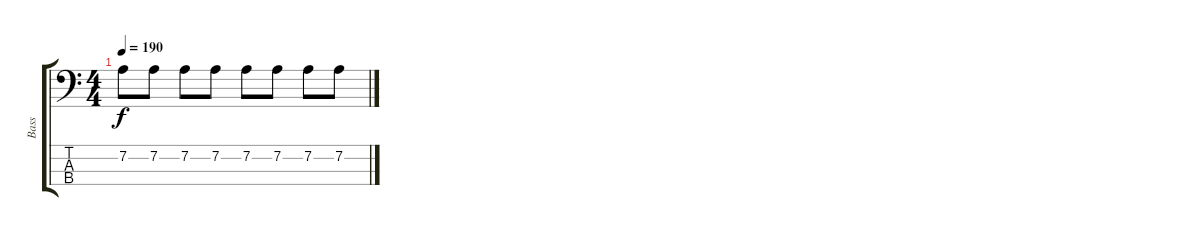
\track ("Bass" "Bass") {instrument acousticguitarnylon}
\staff {score tabs}
\tuning (G2 D2 A1 E1) {hide}
\ts (4 4)
\tempo 190
\clef f4
\ks c
7.2.8{dy f} 7.2.8 7.2.8 7.2.8 7.2.8 7.2.8 7.2.8 7.2.8
